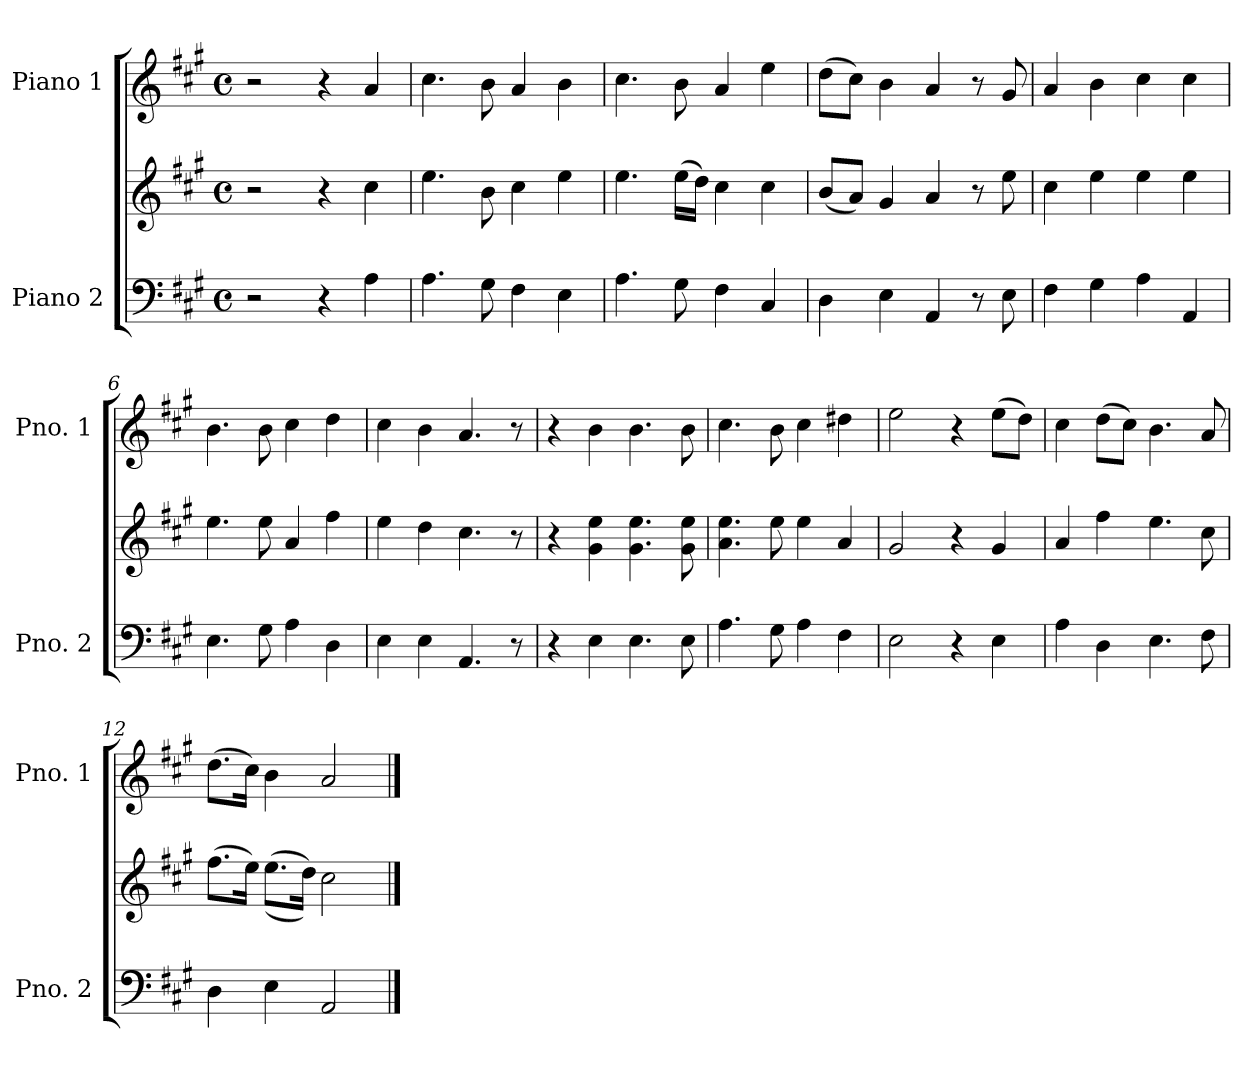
**kern	**kern	**kern
*part2	*part2	*part1
*staff3	*staff2	*staff1
*I"Piano 2	*	*I"Piano 1
*I'Pno. 2	*	*I'Pno. 1
*clefF4	*clefG2	*clefG2
*k[f#c#g#]	*k[f#c#g#]	*k[f#c#g#]
*M4/4	*M4/4	*M4/4
*met(c)	*met(c)	*met(c)
=1	=1	=1
2r	2r	2r
4r	4r	4r
4A\	4cc#\	4a/
=2	=2	=2
4.A\	4.ee\	4.cc#\
8G#\	8b\	8b\
4F#\	4cc#\	4a/
4E\	4ee\	4b\
=3	=3	=3
4.A\	4.ee\	4.cc#\
8G#\	(>16ee\LL	8b\
.	16dd\JJ)	.
4F#\	4cc#\	4a/
4C#/	4cc#\	4ee\
=4	=4	=4
4D\	(<8b/L	(>8dd\L
.	8a/J)	8cc#\J)
4E\	4g#/	4b\
4AA/	4a/	4a/
8r	8r	8r
8E\	8ee\	8g#/
=5	=5	=5
4F#\	4cc#\	4a/
4G#\	4ee\	4b\
4A\	4ee\	4cc#\
4AA/	4ee\	4cc#\
=6	=6	=6
4.E\	4.ee\	4.b\
8G#\	8ee\	8b\
4A\	4a/	4cc#\
4D\	4ff#\	4dd\
=7	=7	=7
4E\	4ee\	4cc#\
4E\	4dd\	4b\
4.AA/	4.cc#\	4.a/
8r	8r	8r
=8	=8	=8
4r	4r	4r
4E\	4g#\ 4ee\	4b\
4.E\	4.g#\ 4.ee\	4.b\
8E\	8g#\ 8ee\	8b\
!!LO:LB:g=z
=9	=9	=9
4.A\	4.a\ 4.ee\	4.cc#\
8G#\	8ee\	8b\
4A\	4ee\	4cc#\
4F#\	4a/	4dd#X\
=10	=10	=10
2E\	2g#/	2ee\
4r	4r	4r
4E\	4g#/	(>8ee\L
.	.	8dd\J)
=11	=11	=11
4A\	4a/	4cc#\
4D\	4ff#\	(>8dd\L
.	.	8cc#\J)
4.E\	4.ee\	4.b\
8F#\	8cc#\	8a/
=12	=12	=12
4D\	(>8.ff#\L	(>8.dd\L
.	16ee\Jk)	16cc#\Jk)
4E\	(>(>8.ee\L	4b\
.	16dd\Jk))	.
2AA/	2cc#\	2a/
==	==	==
*-	*-	*-
